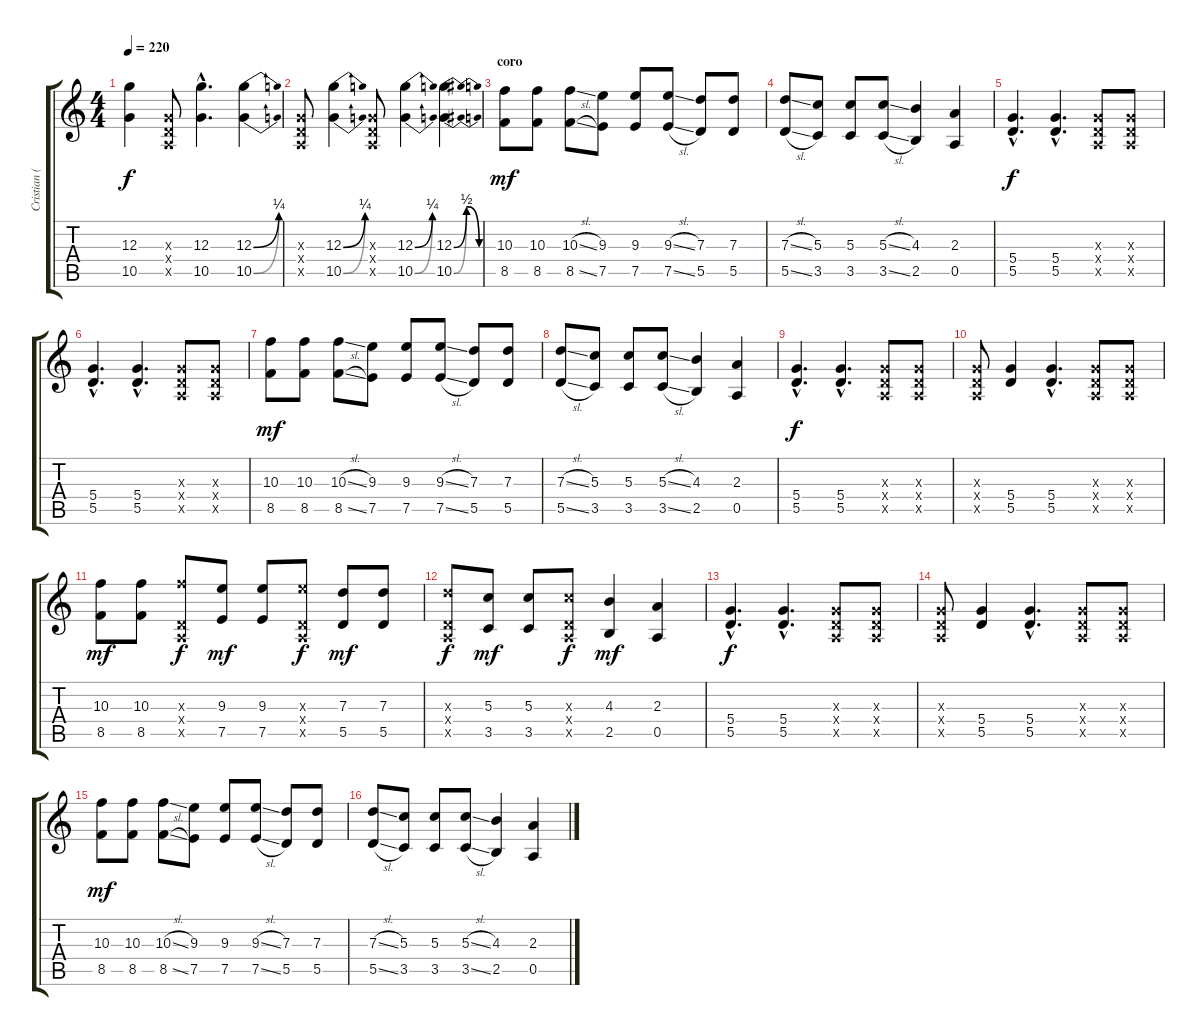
\track ("Cristian (guitarra)" "Cristian (") {instrument distortionguitar}
\staff {score tabs}
\tuning (E4 B3 G3 D3 A2 E2) {hide}
\ts (4 4)
\tempo 220
\clef g2
\ks c
(12.3 10.5).4{dy f} (0.3{x} 0.4{x} 0.5{x}).8 (12.3{hac} 10.5{hac}).4{d} (12.3{be (bend 0 0 60 1)} 10.5{be (bend 0 0 60 1)}).4 |
(0.3{x} 0.4{x} 0.5{x}).8 (12.3{be (bend 0 0 60 1)} 10.5{be (bend 0 0 60 1)}).4 (0.3{x} 0.4{x} 0.5{x}).8 (12.3{be (bend 0 0 60 1)} 10.5{be (bend 0 0 60 1)}).4 (12.3{be (bendrelease 0 0 30 2 30 2 60 0)} 10.5{be (bendrelease 0 0 30 2 30 2 60 0)}).4 |
\section ("" "coro")
(10.3 8.5).8{dy mf} (10.3 8.5).8 (10.3{sl} 8.5{sl}).8 (9.3 7.5).8 (9.3 7.5).8 (9.3{sl} 7.5{sl}).8 (7.3 5.5).8 (7.3 5.5).8 |
(7.3{sl} 5.5{sl}).8 (5.3 3.5).8 (5.3 3.5).8 (5.3{sl} 3.5{sl}).8 (4.3 2.5).4 (2.3 0.5).4 |
(5.4{hac} 5.5{hac}).4{d dy f} (5.4{hac} 5.5{hac}).4{d} (0.3{x} 0.4{x} 0.5{x}).8 (0.3{x} 0.4{x} 0.5{x}).8 |
(5.4{hac} 5.5{hac}).4{d} (5.4{hac} 5.5{hac}).4{d} (0.3{x} 0.4{x} 0.5{x}).8 (0.3{x} 0.4{x} 0.5{x}).8 |
(10.3 8.5).8{dy mf} (10.3 8.5).8 (10.3{sl} 8.5{sl}).8 (9.3 7.5).8 (9.3 7.5).8 (9.3{sl} 7.5{sl}).8 (7.3 5.5).8 (7.3 5.5).8 |
(7.3{sl} 5.5{sl}).8 (5.3 3.5).8 (5.3 3.5).8 (5.3{sl} 3.5{sl}).8 (4.3 2.5).4 (2.3 0.5).4 |
(5.4{hac} 5.5{hac}).4{d dy f} (5.4{hac} 5.5{hac}).4{d} (0.3{x} 0.4{x} 0.5{x}).8 (0.3{x} 0.4{x} 0.5{x}).8 |
(0.3{x} 0.4{x} 0.5{x}).8 (5.4 5.5).4 (5.4{hac} 5.5{hac}).4{d} (0.3{x} 0.4{x} 0.5{x}).8 (0.3{x} 0.4{x} 0.5{x}).8 |
(10.3 8.5).8{dy mf} (10.3 8.5).8 (10.3{x} 0.4{x} 0.5{x}).8{dy f} (9.3 7.5).8{dy mf} (9.3 7.5).8 (9.3{x} 0.4{x} 0.5{x}).8{dy f} (7.3 5.5).8{dy mf} (7.3 5.5).8 |
(7.3{x} 0.4{x} 0.5{x}).8{dy f} (5.3 3.5).8{dy mf} (5.3 3.5).8 (5.3{x} 0.4{x} 0.5{x}).8{dy f} (4.3 2.5).4{dy mf} (2.3 0.5).4 |
(5.4{hac} 5.5{hac}).4{d dy f} (5.4{hac} 5.5{hac}).4{d} (0.3{x} 0.4{x} 0.5{x}).8 (0.3{x} 0.4{x} 0.5{x}).8 |
(0.3{x} 0.4{x} 0.5{x}).8 (5.4 5.5).4 (5.4{hac} 5.5{hac}).4{d} (0.3{x} 0.4{x} 0.5{x}).8 (0.3{x} 0.4{x} 0.5{x}).8 |
(10.3 8.5).8{dy mf} (10.3 8.5).8 (10.3{sl} 8.5{sl}).8 (9.3 7.5).8 (9.3 7.5).8 (9.3{sl} 7.5{sl}).8 (7.3 5.5).8 (7.3 5.5).8 |
(7.3{sl} 5.5{sl}).8 (5.3 3.5).8 (5.3 3.5).8 (5.3{sl} 3.5{sl}).8 (4.3 2.5).4 (2.3 0.5).4
